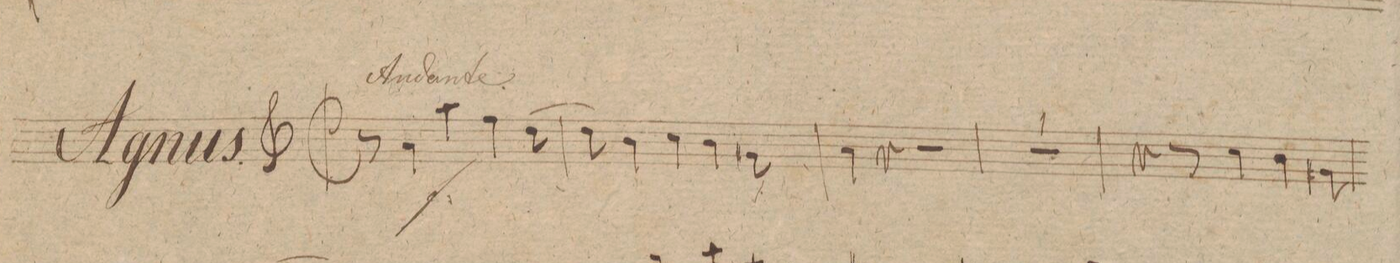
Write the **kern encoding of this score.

**kern	**dynam
*I"Violino. 1mo	*
*clefG2	*
*k[]	*
*met(c|)	*
*M2/2	*
8r	.
4a\	p
4aa\	.
4ff\	.
[8dd\	.
=2	=2
8dd\]	.
4b\	.
4cc\	.
4b\	.
8g#X\	.
=3	=3
4a\	.
4r	.
2r	.
=4	=4
1r	.
=5	=5
4r	.
8r	.
4cc\	.
4b\	.
8g#X\	.
=6	=6
*-	*-
